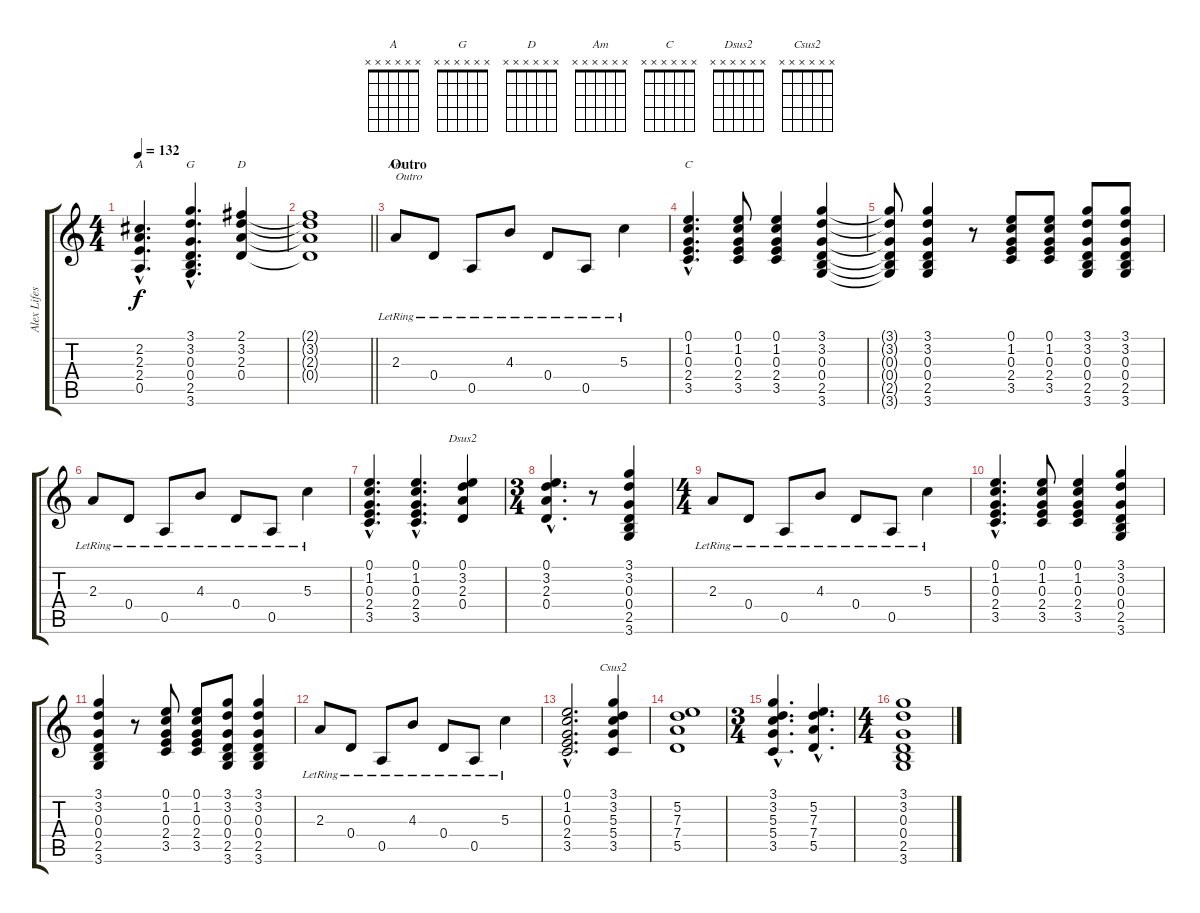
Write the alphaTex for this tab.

\track ("Alex Lifeson 2" "Alex Lifes") {instrument electricguitarjazz}
\staff {score tabs}
\tuning (E4 B3 G3 D3 A2 E2) {hide}
\chord ("A" x x x x x x) {firstfret 0}
\chord ("G" x x x x x x) {firstfret 0}
\chord ("D" x x x x x x) {firstfret 0}
\chord ("Am" x x x x x x) {firstfret 0}
\chord ("C" x x x x x x) {firstfret 0}
\chord ("Dsus2" x x x x x x) {firstfret 0}
\chord ("Csus2" x x x x x x) {firstfret 0}
\ts (4 4)
\tempo 132
\clef g2
\ks c
(2.2{hac} 2.3{hac} 2.4{hac} 0.5{hac}).4{d ch "A" dy f balance 16 instrument distortionguitar} (3.1{hac} 3.2{hac} 0.3{hac} 0.4{hac} 2.5{hac} 3.6{hac}).4{d ch "G"} (2.1 3.2 2.3 0.4).4{ch "D"} |
\barLineRight lightlight
(2.1{t} 3.2{t} 2.3{t} 0.4{t}).1 |
\section ("" "Outro")
2.3{lr}.8{ch "Am" txt "Outro" instrument electricguitarjazz} 0.4{lr}.8 0.5{lr}.8 4.3{lr}.8 0.4{lr}.8 0.5{lr}.8 5.3{lr}.4 |
(0.1{hac} 1.2{hac} 0.3{hac} 2.4{hac} 3.5{hac}).4{d ch "C"} (0.1 1.2 0.3 2.4 3.5).8 (0.1 1.2 0.3 2.4 3.5).4 (3.1 3.2 0.3 0.4 2.5 3.6).4 |
(3.1{t} 3.2{t} 0.3{t} 0.4{t} 2.5{t} 3.6{t}).8 (3.1 3.2 0.3 0.4 2.5 3.6).4 r.8 (0.1 1.2 0.3 2.4 3.5).8 (0.1 1.2 0.3 2.4 3.5).8 (3.1 3.2 0.3 0.4 2.5 3.6).8 (3.1 3.2 0.3 0.4 2.5 3.6).8 |
2.3{lr}.8 0.4{lr}.8 0.5{lr}.8 4.3{lr}.8 0.4{lr}.8 0.5{lr}.8 5.3{lr}.4 |
(0.1{hac} 1.2{hac} 0.3{hac} 2.4{hac} 3.5{hac}).4{d} (0.1{hac} 1.2{hac} 0.3{hac} 2.4{hac} 3.5{hac}).4{d} (0.1 3.2 2.3 0.4).4{ch "Dsus2"} |
\ts (3 4)
(0.1{hac} 3.2{hac} 2.3{hac} 0.4{hac}).4{d} r.8 (3.1 3.2 0.3 0.4 2.5 3.6).4 |
\ts (4 4)
2.3{lr}.8 0.4{lr}.8 0.5{lr}.8 4.3{lr}.8 0.4{lr}.8 0.5{lr}.8 5.3{lr}.4 |
(0.1{hac} 1.2{hac} 0.3{hac} 2.4{hac} 3.5{hac}).4{d} (0.1 1.2 0.3 2.4 3.5).8 (0.1 1.2 0.3 2.4 3.5).4 (3.1 3.2 0.3 0.4 2.5 3.6).4 |
(3.1 3.2 0.3 0.4 2.5 3.6).4 r.8 (0.1 1.2 0.3 2.4 3.5).8 (0.1 1.2 0.3 2.4 3.5).8 (3.1 3.2 0.3 0.4 2.5 3.6).8 (3.1 3.2 0.3 0.4 2.5 3.6).4 |
2.3{lr}.8 0.4{lr}.8 0.5{lr}.8 4.3{lr}.8 0.4{lr}.8 0.5{lr}.8 5.3{lr}.4 |
(0.1{hac} 1.2{hac} 0.3{hac} 2.4{hac} 3.5{hac}).2{d balance 16 instrument distortionguitar} (3.1 3.2 5.3 5.4 3.5).4{ch "Csus2"} |
(5.2 7.3 7.4 5.5).1 |
\ts (3 4)
(3.1{hac} 3.2{hac} 5.3{hac} 5.4{hac} 3.5{hac}).4{d} (5.2{hac} 7.3{hac} 7.4{hac} 5.5{hac}).4{d} |
\ts (4 4)
(3.1 3.2 0.3 0.4 2.5 3.6).1
